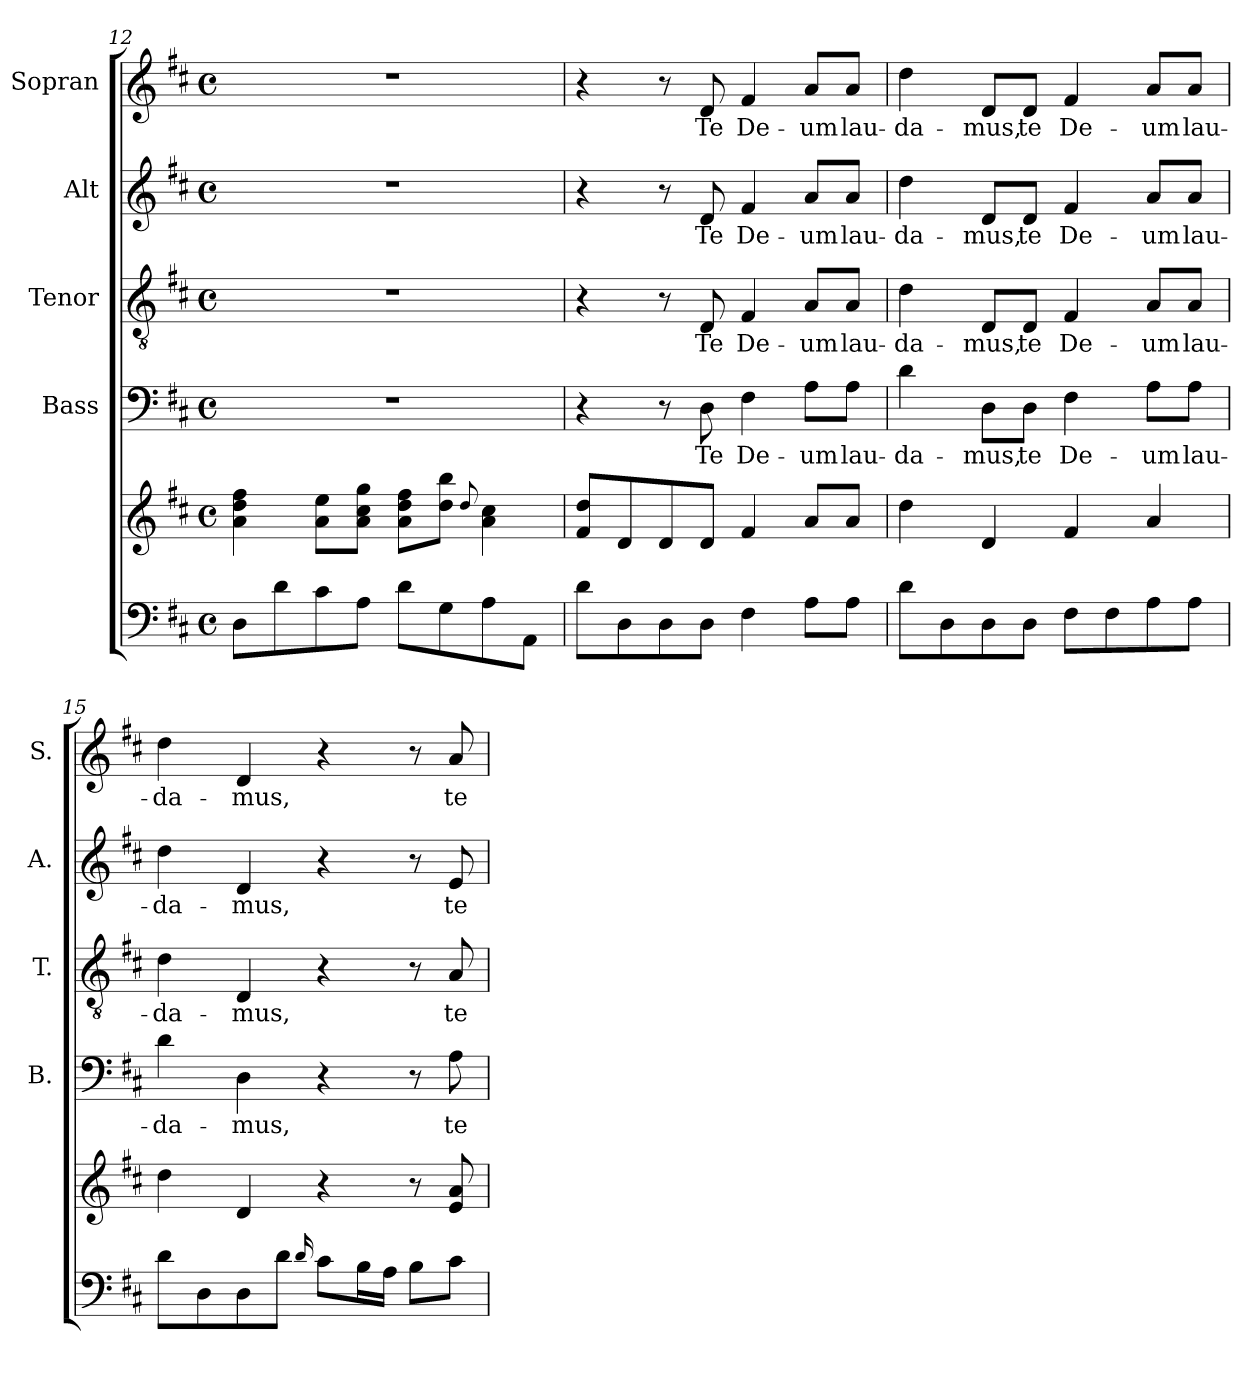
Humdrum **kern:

**kern	**kern	**kern	**text	**kern	**text	**kern	**text	**kern	**text
*part5	*part5	*part4	*part4	*part3	*part3	*part2	*part2	*part1	*part1
*staff6	*staff5	*staff4	*staff4	*staff3	*staff3	*staff2	*staff2	*staff1	*staff1
*	*	*I"Bass	*	*I"Tenor	*	*I"Alt	*	*I"Sopran	*
*	*	*I'B.	*	*I'T.	*	*I'A.	*	*I'S.	*
*clefF4	*clefG2	*clefF4	*	*clefGv2	*	*clefG2	*	*clefG2	*
*k[f#c#]	*k[f#c#]	*k[f#c#]	*	*k[f#c#]	*	*k[f#c#]	*	*k[f#c#]	*
*D:	*D:	*D:	*	*D:	*	*D:	*	*D:	*
*M4/4	*M4/4	*M4/4	*	*M4/4	*	*M4/4	*	*M4/4	*
*met(c)	*met(c)	*met(c)	*	*met(c)	*	*met(c)	*	*met(c)	*
=12	=12	=12	=12	=12	=12	=12	=12	=12	=12
8D\L	4a\ 4dd\ 4ff#\	1r	.	1r	.	1r	.	1r	.
8d\	.	.	.	.	.	.	.	.	.
8c#\	8a\ 8ee\L	.	.	.	.	.	.	.	.
8A\J	8a\ 8cc#\ 8gg\J	.	.	.	.	.	.	.	.
8d\L	8a\ 8dd\ 8ff#\L	.	.	.	.	.	.	.	.
8G\	8dd\ 8bb\J	.	.	.	.	.	.	.	.
.	8qqdd/	.	.	.	.	.	.	.	.
8A\	4a\ 4cc#\	.	.	.	.	.	.	.	.
8AA\J	.	.	.	.	.	.	.	.	.
=13	=13	=13	=13	=13	=13	=13	=13	=13	=13
8d\L	8f#/ 8dd/L	4r	.	4r	.	4r	.	4r	.
8D\	8d/	.	.	.	.	.	.	.	.
8D\	8d/	8r	.	8r	.	8r	.	8r	.
!	!	!	!LO:LY:b	!	!LO:LY:b	!	!LO:LY:b	!	!LO:LY:b
8D\J	8d/J	8D\	Te	8D/	Te	8d/	Te	8d/	Te
!	!	!	!LO:LY:b	!	!LO:LY:b	!	!LO:LY:b	!	!LO:LY:b
4F#\	4f#/	4F#\	De-	4F#/	De-	4f#/	De-	4f#/	De-
!	!	!	!LO:LY:b	!	!LO:LY:b	!	!LO:LY:b	!	!LO:LY:b
8A\L	8a/L	8A\L	-um	8A/L	-um	8a/L	-um	8a/L	-um
!	!	!	!LO:LY:b	!	!LO:LY:b	!	!LO:LY:b	!	!LO:LY:b
8A\J	8a/J	8A\J	lau-	8A/J	lau-	8a/J	lau-	8a/J	lau-
!!LO:LB:g=z
=14	=14	=14	=14	=14	=14	=14	=14	=14	=14
!	!	!	!LO:LY:b	!	!LO:LY:b	!	!LO:LY:b	!	!LO:LY:b
8d\L	4dd\	4d\	-da-	4d\	-da-	4dd\	-da-	4dd\	-da-
8D\	.	.	.	.	.	.	.	.	.
!	!	!	!LO:LY:b	!	!LO:LY:b	!	!LO:LY:b	!	!LO:LY:b
8D\	4d/	8D\L	-mus,	8D/L	-mus,	8d/L	-mus,	8d/L	-mus,
!	!	!	!LO:LY:b	!	!LO:LY:b	!	!LO:LY:b	!	!LO:LY:b
8D\J	.	8D\J	te	8D/J	te	8d/J	te	8d/J	te
!	!	!	!LO:LY:b	!	!LO:LY:b	!	!LO:LY:b	!	!LO:LY:b
8F#\L	4f#/	4F#\	De-	4F#/	De-	4f#/	De-	4f#/	De-
8F#\	.	.	.	.	.	.	.	.	.
!	!	!	!LO:LY:b	!	!LO:LY:b	!	!LO:LY:b	!	!LO:LY:b
8A\	4a/	8A\L	-um	8A/L	-um	8a/L	-um	8a/L	-um
!	!	!	!LO:LY:b	!	!LO:LY:b	!	!LO:LY:b	!	!LO:LY:b
8A\J	.	8A\J	lau-	8A/J	lau-	8a/J	lau-	8a/J	lau-
=15	=15	=15	=15	=15	=15	=15	=15	=15	=15
!	!	!	!LO:LY:b	!	!LO:LY:b	!	!LO:LY:b	!	!LO:LY:b
8d\L	4dd\	4d\	-da-	4d\	-da-	4dd\	-da-	4dd\	-da-
8D\	.	.	.	.	.	.	.	.	.
!	!	!	!LO:LY:b	!	!LO:LY:b	!	!LO:LY:b	!	!LO:LY:b
8D\	4d/	4D\	-mus,	4D/	-mus,	4d/	-mus,	4d/	-mus,
8d\J	.	.	.	.	.	.	.	.	.
16qqd/	.	.	.	.	.	.	.	.	.
8c#\L	4r	4r	.	4r	.	4r	.	4r	.
16B\L	.	.	.	.	.	.	.	.	.
16A\JJ	.	.	.	.	.	.	.	.	.
8B\L	8r	8r	.	8r	.	8r	.	8r	.
!	!	!	!LO:LY:b	!	!LO:LY:b	!	!LO:LY:b	!	!LO:LY:b
8c#\J	8e/ 8a/	8A\	te	8A/	te	8e/	te	8a/	te
=	=	=	=	=	=	=	=	=	=
*-	*-	*-	*-	*-	*-	*-	*-	*-	*-
